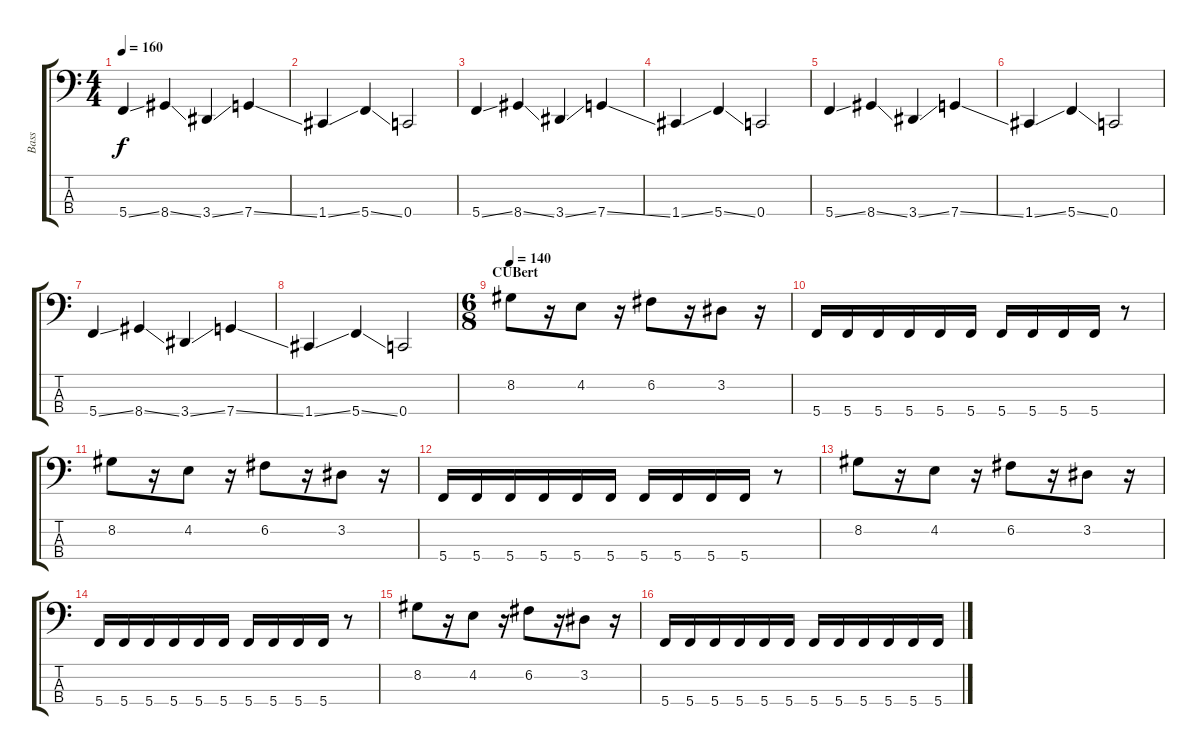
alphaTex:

\track ("Bass" "Bass") {instrument slapbass2}
\staff {score tabs}
\tuning (F2 C2 G1 C1) {hide}
\ts (4 4)
\tempo 160
\clef f4
\ks c
5.4{ss}.4{dy f} 8.4{ss}.4 3.4{ss}.4 7.4{ss}.4 |
1.4{ss}.4 5.4{ss}.4 0.4.2 |
5.4{ss}.4 8.4{ss}.4 3.4{ss}.4 7.4{ss}.4 |
1.4{ss}.4 5.4{ss}.4 0.4.2 |
5.4{ss}.4 8.4{ss}.4 3.4{ss}.4 7.4{ss}.4 |
1.4{ss}.4 5.4{ss}.4 0.4.2 |
5.4{ss}.4 8.4{ss}.4 3.4{ss}.4 7.4{ss}.4 |
1.4{ss}.4 5.4{ss}.4 0.4.2 |
\ts (6 8)
\section ("" "CUBert")
\tempo 140
8.2.8{instrument electricbassfinger} r.16 4.2.8 r.16 6.2.8 r.16 3.2.8 r.16 |
5.4.16 5.4.16 5.4.16 5.4.16 5.4.16 5.4.16 5.4.16 5.4.16 5.4.16 5.4.16 r.8 |
8.2.8 r.16 4.2.8 r.16 6.2.8 r.16 3.2.8 r.16 |
5.4.16 5.4.16 5.4.16 5.4.16 5.4.16 5.4.16 5.4.16 5.4.16 5.4.16 5.4.16 r.8 |
8.2.8 r.16 4.2.8 r.16 6.2.8 r.16 3.2.8 r.16 |
5.4.16 5.4.16 5.4.16 5.4.16 5.4.16 5.4.16 5.4.16 5.4.16 5.4.16 5.4.16 r.8 |
8.2.8 r.16 4.2.8 r.16 6.2.8 r.16 3.2.8 r.16 |
5.4.16 5.4.16 5.4.16 5.4.16 5.4.16 5.4.16 5.4.16 5.4.16 5.4.16 5.4.16 5.4.16 5.4.16
